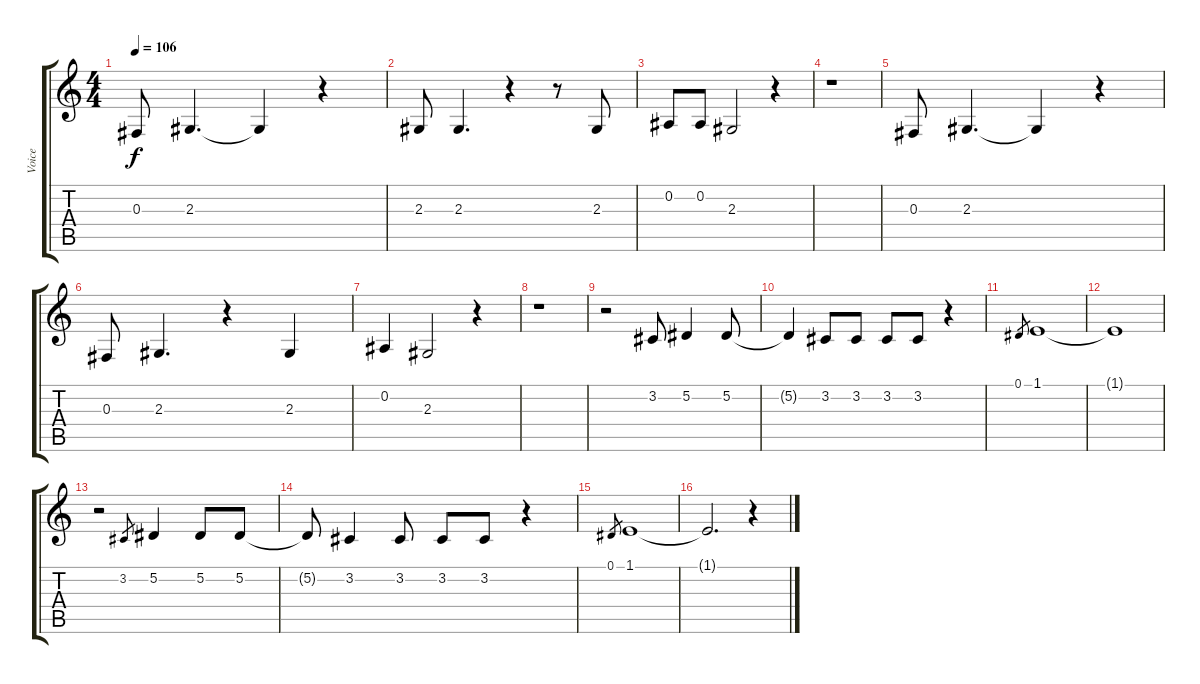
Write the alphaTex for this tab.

\track ("Voice" "Voice") {instrument cello}
\staff {score tabs}
\tuning (Eb4 Bb3 Gb3 Db3 Ab2 Eb2) {hide}
\ts (4 4)
\tempo 106
\clef g2
\ks c
0.3.8{dy f instrument cello} 2.3.4{d} 2.3{t}.4 r.4 |
2.3.8 2.3.4{d} r.4 r.8 2.3.8 |
0.2.8 0.2.8 2.3.2 r.4 |
r.1 |
0.3.8 2.3.4{d} 2.3{t}.4 r.4 |
0.3.8 2.3.4{d} r.4 2.3.4 |
0.2.4 2.3.2 r.4 |
r.1 |
r.2 3.2.8 5.2.4 5.2.8 |
5.2{t}.4 3.2.8 3.2.8 3.2.8 3.2.8 r.4 |
0.1.8{gr} 1.1.1 |
1.1{t}.1 |
r.2 3.2.8{gr} 5.2.4 5.2.8 5.2.8 |
5.2{t}.8 3.2.4 3.2.8 3.2.8 3.2.8 r.4 |
0.1.8{gr} 1.1.1 |
1.1{t}.2{d} r.4
